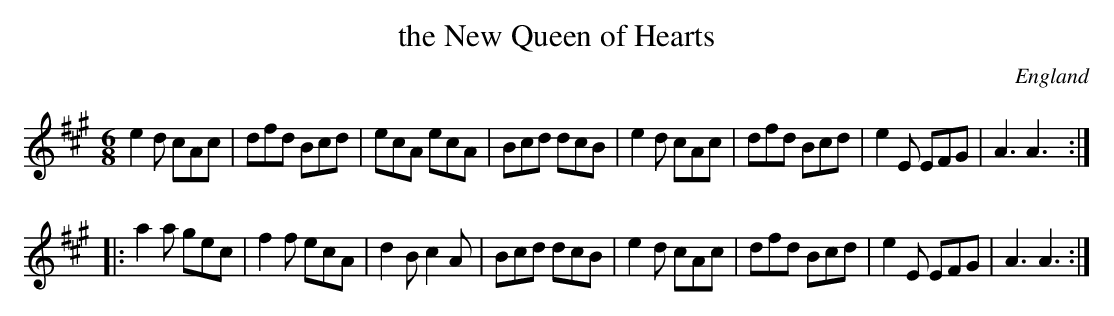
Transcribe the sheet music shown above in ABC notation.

X:1
T:the New Queen of Hearts
M:6/8
O:England
K:A
e2d cAc| dfd Bcd| ecA ecA| Bcd dcB|\
e2d cAc| dfd Bcd| e2E EFG| A3 A3::
a2a gec| f2f ecA| d2B c2A| Bcd dcB|\
e2d cAc| dfd Bcd| e2E EFG| A3 A3:|
